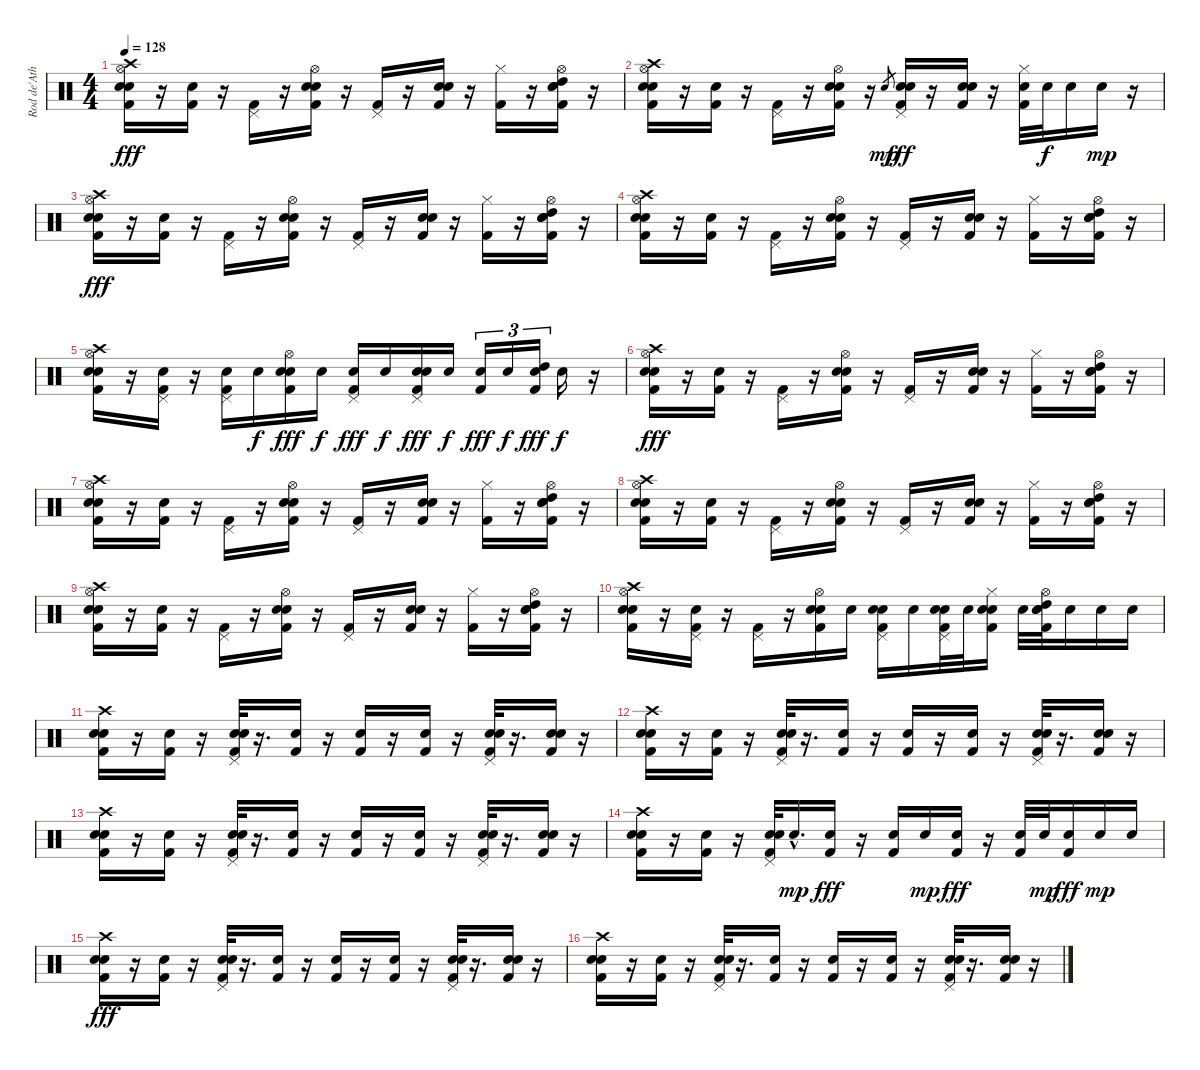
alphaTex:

\track ("Rod de'Ath" "Rod de'Ath") {instrument percussion}
\staff {score}
\articulation defaults
\ts (4 4)
\tempo 128
\clef neutral
\ks c
("Crash high (hit)" "Hi-Hat (open)" "Snare (hit) 2" "Snare (hit) 2" "Kick (hit) 2").16{dy fff} r.16 ("Snare (hit) 2" "Kick (hit) 2").16 r.16 ("Pedal Hi-Hat (hit)" "Kick (hit) 2").16 r.16 ("Hi-Hat (open)" "Electric Snare (hit)" "Electric Snare (hit)" "Kick (hit) 2").16 r.16 ("Pedal Hi-Hat (hit)" "Kick (hit) 2").16 r.16 ("Electric Snare (hit)" "Electric Snare (hit)" "Kick (hit) 2").16 r.16 ("Hi-Hat (closed)" "Kick (hit) 2").16 r.16 ("Hi-Hat (open)" "Snare (hit) 2" "Electric Snare (hit)" "High Tom (hit)" "Kick (hit) 2").16 r.16 |
("Crash high (hit)" "Hi-Hat (open)" "Snare (hit) 2" "Snare (hit) 2" "Kick (hit) 2").16 r.16 ("Snare (hit) 2" "Kick (hit) 2").16 r.16 ("Pedal Hi-Hat (hit)" "Kick (hit) 2").16 r.16 ("Hi-Hat (open)" "Electric Snare (hit)" "Electric Snare (hit)" "Kick (hit) 2").16 r.16 "Electric Snare (hit)".8{gr dy mp} ("Pedal Hi-Hat (hit)" "Electric Snare (hit)" "Electric Snare (hit)" "Kick (hit) 2").16{dy fff} r.16 ("Electric Snare (hit)" "Electric Snare (hit)" "Kick (hit) 2").16 r.16 ("Hi-Hat (closed)" "Electric Snare (hit)" "Kick (hit) 2").32 "Electric Snare (hit)".32{dy f} "Electric Snare (hit)".16 "Electric Snare (hit)".16{dy mp} r.16 |
("Crash high (hit)" "Hi-Hat (open)" "Snare (hit) 2" "Snare (hit) 2" "Kick (hit) 2").16{dy fff} r.16 ("Snare (hit) 2" "Kick (hit) 2").16 r.16 ("Pedal Hi-Hat (hit)" "Kick (hit) 2").16 r.16 ("Hi-Hat (open)" "Electric Snare (hit)" "Electric Snare (hit)" "Kick (hit) 2").16 r.16 ("Pedal Hi-Hat (hit)" "Kick (hit) 2").16 r.16 ("Electric Snare (hit)" "Electric Snare (hit)" "Kick (hit) 2").16 r.16 ("Hi-Hat (closed)" "Kick (hit) 2").16 r.16 ("Hi-Hat (open)" "Snare (hit) 2" "Electric Snare (hit)" "High Tom (hit)" "Kick (hit) 2").16 r.16 |
("Crash high (hit)" "Hi-Hat (open)" "Snare (hit) 2" "Snare (hit) 2" "Kick (hit) 2").16 r.16 ("Snare (hit) 2" "Kick (hit) 2").16 r.16 ("Pedal Hi-Hat (hit)" "Kick (hit) 2").16 r.16 ("Hi-Hat (open)" "Electric Snare (hit)" "Electric Snare (hit)" "Kick (hit) 2").16 r.16 ("Pedal Hi-Hat (hit)" "Kick (hit) 2").16 r.16 ("Electric Snare (hit)" "Electric Snare (hit)" "Kick (hit) 2").16 r.16 ("Hi-Hat (closed)" "Kick (hit) 2").16 r.16 ("Hi-Hat (open)" "Snare (hit) 2" "Electric Snare (hit)" "High Tom (hit)" "Kick (hit) 2").16 r.16 |
("Crash high (hit)" "Hi-Hat (open)" "Snare (hit) 2" "Snare (hit) 2" "Kick (hit) 2").16 r.16 ("Pedal Hi-Hat (hit)" "Snare (hit) 2" "Kick (hit) 2").16 r.16 ("Pedal Hi-Hat (hit)" "Electric Snare (hit)" "Kick (hit) 2").16 "Electric Snare (hit)".16{dy f} ("Hi-Hat (open)" "Electric Snare (hit)" "Electric Snare (hit)" "Kick (hit) 2").16{dy fff} "Electric Snare (hit)".16{dy f} ("Pedal Hi-Hat (hit)" "Electric Snare (hit)" "Kick (hit) 2").16{dy fff} "Electric Snare (hit)".16{dy f} ("Pedal Hi-Hat (hit)" "Electric Snare (hit)" "Electric Snare (hit)" "Kick (hit) 2").16{dy fff} "Electric Snare (hit)".16{dy f} ("Electric Snare (hit)" "Kick (hit) 2").16{tu (3 2) dy fff} "Electric Snare (hit)".16{tu (3 2) dy f} ("Electric Snare (hit)" "High Tom (hit)" "Kick (hit) 2").16{tu (3 2) dy fff} "Electric Snare (hit)".16{dy f} r.16 |
("Crash high (hit)" "Hi-Hat (open)" "Snare (hit) 2" "Snare (hit) 2" "Kick (hit) 2").16{dy fff} r.16 ("Snare (hit) 2" "Kick (hit) 2").16 r.16 ("Pedal Hi-Hat (hit)" "Kick (hit) 2").16 r.16 ("Hi-Hat (open)" "Electric Snare (hit)" "Electric Snare (hit)" "Kick (hit) 2").16 r.16 ("Pedal Hi-Hat (hit)" "Kick (hit) 2").16 r.16 ("Electric Snare (hit)" "Electric Snare (hit)" "Kick (hit) 2").16 r.16 ("Hi-Hat (closed)" "Kick (hit) 2").16 r.16 ("Hi-Hat (open)" "Snare (hit) 2" "Electric Snare (hit)" "High Tom (hit)" "Kick (hit) 2").16 r.16 |
("Crash high (hit)" "Hi-Hat (open)" "Snare (hit) 2" "Snare (hit) 2" "Kick (hit) 2").16 r.16 ("Snare (hit) 2" "Kick (hit) 2").16 r.16 ("Pedal Hi-Hat (hit)" "Kick (hit) 2").16 r.16 ("Hi-Hat (open)" "Electric Snare (hit)" "Electric Snare (hit)" "Kick (hit) 2").16 r.16 ("Pedal Hi-Hat (hit)" "Kick (hit) 2").16 r.16 ("Electric Snare (hit)" "Electric Snare (hit)" "Kick (hit) 2").16 r.16 ("Hi-Hat (closed)" "Kick (hit) 2").16 r.16 ("Hi-Hat (open)" "Snare (hit) 2" "Electric Snare (hit)" "High Tom (hit)" "Kick (hit) 2").16 r.16 |
("Crash high (hit)" "Hi-Hat (open)" "Snare (hit) 2" "Snare (hit) 2" "Kick (hit) 2").16 r.16 ("Snare (hit) 2" "Kick (hit) 2").16 r.16 ("Pedal Hi-Hat (hit)" "Kick (hit) 2").16 r.16 ("Hi-Hat (open)" "Electric Snare (hit)" "Electric Snare (hit)" "Kick (hit) 2").16 r.16 ("Pedal Hi-Hat (hit)" "Kick (hit) 2").16 r.16 ("Electric Snare (hit)" "Electric Snare (hit)" "Kick (hit) 2").16 r.16 ("Hi-Hat (closed)" "Kick (hit) 2").16 r.16 ("Hi-Hat (open)" "Snare (hit) 2" "Electric Snare (hit)" "High Tom (hit)" "Kick (hit) 2").16 r.16 |
("Crash high (hit)" "Hi-Hat (open)" "Snare (hit) 2" "Snare (hit) 2" "Kick (hit) 2").16 r.16 ("Snare (hit) 2" "Kick (hit) 2").16 r.16 ("Pedal Hi-Hat (hit)" "Kick (hit) 2").16 r.16 ("Hi-Hat (open)" "Electric Snare (hit)" "Electric Snare (hit)" "Kick (hit) 2").16 r.16 ("Pedal Hi-Hat (hit)" "Kick (hit) 2").16 r.16 ("Electric Snare (hit)" "Electric Snare (hit)" "Kick (hit) 2").16 r.16 ("Hi-Hat (closed)" "Kick (hit) 2").16 r.16 ("Hi-Hat (open)" "Snare (hit) 2" "Electric Snare (hit)" "High Tom (hit)" "Kick (hit) 2").16 r.16 |
("Crash high (hit)" "Hi-Hat (open)" "Snare (hit) 2" "Snare (hit) 2" "Kick (hit) 2").16 r.16 ("Pedal Hi-Hat (hit)" "Snare (hit) 2" "Kick (hit) 2").16 r.16 ("Pedal Hi-Hat (hit)" "Kick (hit) 2").16 r.16 ("Hi-Hat (open)" "Electric Snare (hit)" "Electric Snare (hit)" "Kick (hit) 2").16 "Electric Snare (hit)".16 ("Pedal Hi-Hat (hit)" "Electric Snare (hit)" "Electric Snare (hit)" "Kick (hit) 2").16 "Electric Snare (hit)".16 ("Pedal Hi-Hat (hit)" "Electric Snare (hit)" "Electric Snare (hit)" "Kick (hit) 2").32 "Electric Snare (hit)".32 ("Hi-Hat (closed)" "Electric Snare (hit)" "Electric Snare (hit)" "Kick (hit) 2").16 "Electric Snare (hit)".32 ("Hi-Hat (open)" "Snare (hit) 2" "Electric Snare (hit)" "High Tom (hit)" "Kick (hit) 2").32 "Electric Snare (hit)".16 "Electric Snare (hit)".16 "Electric Snare (hit)".16 |
("Crash high (hit)" "Snare (hit) 2" "Snare (hit) 2" "Kick (hit) 2").16 r.16 ("Snare (hit) 2" "Kick (hit) 2").16 r.16 ("Pedal Hi-Hat (hit)" "Electric Snare (hit)" "Electric Snare (hit)" "Kick (hit) 2").32 r.16{d} ("Snare (hit) 2" "Kick (hit) 2").16 r.16 ("Snare (hit) 2" "Kick (hit) 2").16 r.16 ("Snare (hit) 2" "Kick (hit) 2").16 r.16 ("Pedal Hi-Hat (hit)" "Electric Snare (hit)" "Electric Snare (hit)" "Kick (hit) 2").32 r.16{d} ("Snare (hit) 2" "Snare (hit) 2" "Kick (hit) 2").16 r.16 |
("Crash high (hit)" "Snare (hit) 2" "Snare (hit) 2" "Kick (hit) 2").16 r.16 ("Snare (hit) 2" "Kick (hit) 2").16 r.16 ("Pedal Hi-Hat (hit)" "Electric Snare (hit)" "Electric Snare (hit)" "Kick (hit) 2").32 r.16{d} ("Snare (hit) 2" "Kick (hit) 2").16 r.16 ("Snare (hit) 2" "Kick (hit) 2").16 r.16 ("Snare (hit) 2" "Kick (hit) 2").16 r.16 ("Pedal Hi-Hat (hit)" "Electric Snare (hit)" "Electric Snare (hit)" "Kick (hit) 2").32 r.16{d} ("Snare (hit) 2" "Snare (hit) 2" "Kick (hit) 2").16 r.16 |
("Crash high (hit)" "Snare (hit) 2" "Snare (hit) 2" "Kick (hit) 2").16 r.16 ("Snare (hit) 2" "Kick (hit) 2").16 r.16 ("Pedal Hi-Hat (hit)" "Electric Snare (hit)" "Electric Snare (hit)" "Kick (hit) 2").32 r.16{d} ("Snare (hit) 2" "Kick (hit) 2").16 r.16 ("Snare (hit) 2" "Kick (hit) 2").16 r.16 ("Snare (hit) 2" "Kick (hit) 2").16 r.16 ("Pedal Hi-Hat (hit)" "Electric Snare (hit)" "Electric Snare (hit)" "Kick (hit) 2").32 r.16{d} ("Snare (hit) 2" "Snare (hit) 2" "Kick (hit) 2").16 r.16 |
("Crash high (hit)" "Snare (hit) 2" "Snare (hit) 2" "Kick (hit) 2").16 r.16 ("Snare (hit) 2" "Kick (hit) 2").16 r.16 ("Pedal Hi-Hat (hit)" "Electric Snare (hit)" "Electric Snare (hit)" "Kick (hit) 2").32 "Snare (hit) 2"{hac}.16{d dy mp} ("Snare (hit) 2" "Kick (hit) 2").16{dy fff} r.16 ("Snare (hit) 2" "Kick (hit) 2").16 "Snare (hit) 2".16{dy mp} ("Snare (hit) 2" "Kick (hit) 2").16{dy fff} r.16 ("Electric Snare (hit)" "Kick (hit) 2").32 "Electric Snare (hit)".32{dy mp} ("Snare (hit) 2" "Kick (hit) 2").16{dy fff} "Snare (hit) 2".16{dy mp} "Snare (hit) 2".16 |
("Crash high (hit)" "Snare (hit) 2" "Snare (hit) 2" "Kick (hit) 2").16{dy fff} r.16 ("Snare (hit) 2" "Kick (hit) 2").16 r.16 ("Pedal Hi-Hat (hit)" "Electric Snare (hit)" "Electric Snare (hit)" "Kick (hit) 2").32 r.16{d} ("Snare (hit) 2" "Kick (hit) 2").16 r.16 ("Snare (hit) 2" "Kick (hit) 2").16 r.16 ("Snare (hit) 2" "Kick (hit) 2").16 r.16 ("Pedal Hi-Hat (hit)" "Electric Snare (hit)" "Electric Snare (hit)" "Kick (hit) 2").32 r.16{d} ("Snare (hit) 2" "Snare (hit) 2" "Kick (hit) 2").16 r.16 |
("Crash high (hit)" "Snare (hit) 2" "Snare (hit) 2" "Kick (hit) 2").16 r.16 ("Snare (hit) 2" "Kick (hit) 2").16 r.16 ("Pedal Hi-Hat (hit)" "Electric Snare (hit)" "Electric Snare (hit)" "Kick (hit) 2").32 r.16{d} ("Snare (hit) 2" "Kick (hit) 2").16 r.16 ("Snare (hit) 2" "Kick (hit) 2").16 r.16 ("Snare (hit) 2" "Kick (hit) 2").16 r.16 ("Pedal Hi-Hat (hit)" "Electric Snare (hit)" "Electric Snare (hit)" "Kick (hit) 2").32 r.16{d} ("Snare (hit) 2" "Snare (hit) 2" "Kick (hit) 2").16 r.16
